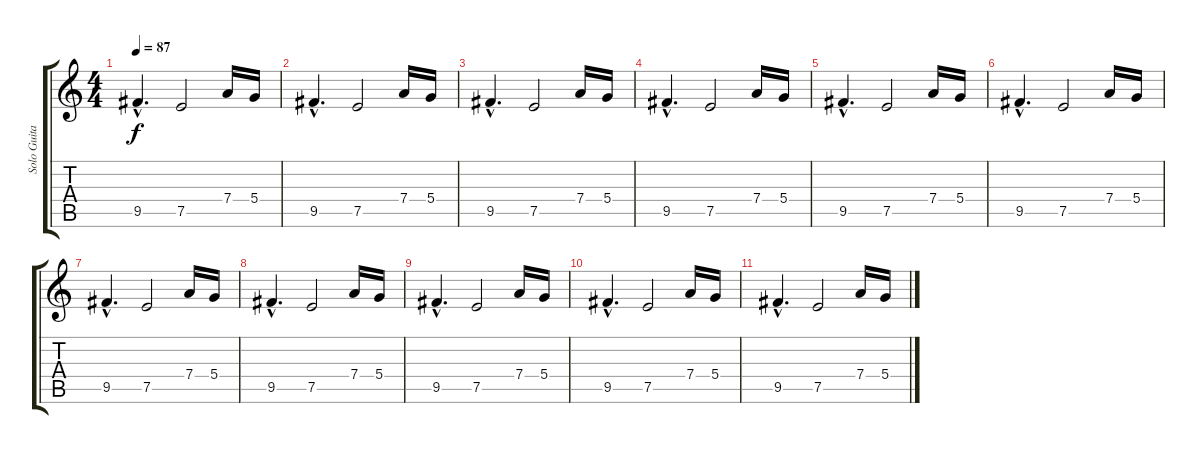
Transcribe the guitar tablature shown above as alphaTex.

\track ("Solo Guitar" "Solo Guita") {instrument overdrivenguitar}
\staff {score tabs}
\tuning (E4 B3 G3 D3 A2 E2) {hide}
\ts (4 4)
\tempo 87
\clef g2
\ks c
9.5{hac}.4{d dy f volume 10} 7.5.2 7.4.16 5.4.16 |
9.5{hac}.4{d volume 9} 7.5.2 7.4.16 5.4.16 |
9.5{hac}.4{d volume 8} 7.5.2 7.4.16 5.4.16 |
9.5{hac}.4{d volume 7} 7.5.2 7.4.16 5.4.16 |
9.5{hac}.4{d volume 6} 7.5.2 7.4.16 5.4.16 |
9.5{hac}.4{d volume 5} 7.5.2 7.4.16 5.4.16 |
9.5{hac}.4{d volume 4} 7.5.2 7.4.16 5.4.16 |
9.5{hac}.4{d volume 3} 7.5.2 7.4.16 5.4.16 |
9.5{hac}.4{d volume 2} 7.5.2 7.4.16 5.4.16 |
9.5{hac}.4{d volume 0} 7.5.2 7.4.16 5.4.16 |
9.5{hac}.4{d} 7.5.2 7.4.16 5.4.16
